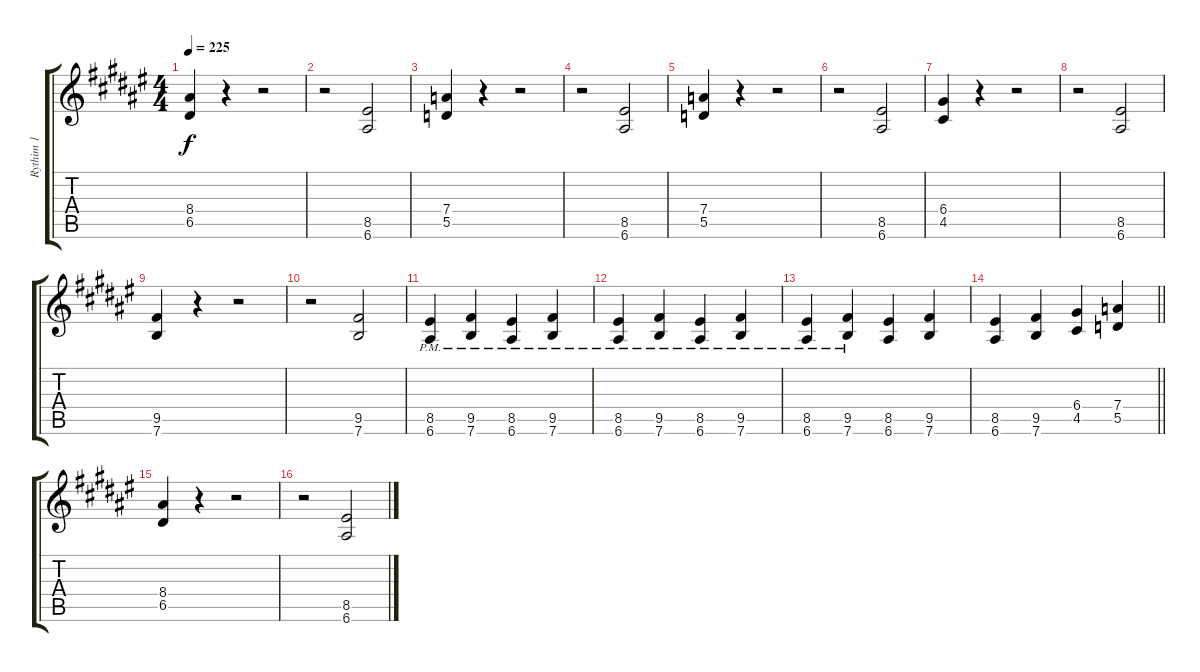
\track ("Rythim 1" "Rythim 1") {instrument overdrivenguitar}
\staff {score tabs}
\tuning (E4 B3 G3 D3 A2 E2) {hide}
\ts (4 4)
\tempo 225
\clef g2
\ks f#
(8.4 6.5).4{dy f} r.4 r.2 |
r.2 (8.5 6.6).2 |
(7.4 5.5).4 r.4 r.2 |
r.2 (8.5 6.6).2 |
(7.4 5.5).4 r.4 r.2 |
r.2 (8.5 6.6).2 |
(6.4 4.5).4 r.4 r.2 |
r.2 (8.5 6.6).2 |
(9.5 7.6).4 r.4 r.2 |
r.2 (9.5 7.6).2 |
(8.5 6.6{pm}).4 (9.5 7.6{pm}).4 (8.5 6.6{pm}).4 (9.5 7.6{pm}).4 |
(8.5 6.6{pm}).4 (9.5 7.6{pm}).4 (8.5 6.6{pm}).4 (9.5 7.6{pm}).4 |
(8.5 6.6{pm}).4 (9.5 7.6{pm}).4 (8.5 6.6).4 (9.5 7.6).4 |
\barLineRight lightlight
(8.5 6.6).4 (9.5 7.6).4 (6.4 4.5).4 (7.4 5.5).4 |
(8.4 6.5).4 r.4 r.2 |
r.2 (8.5 6.6).2
